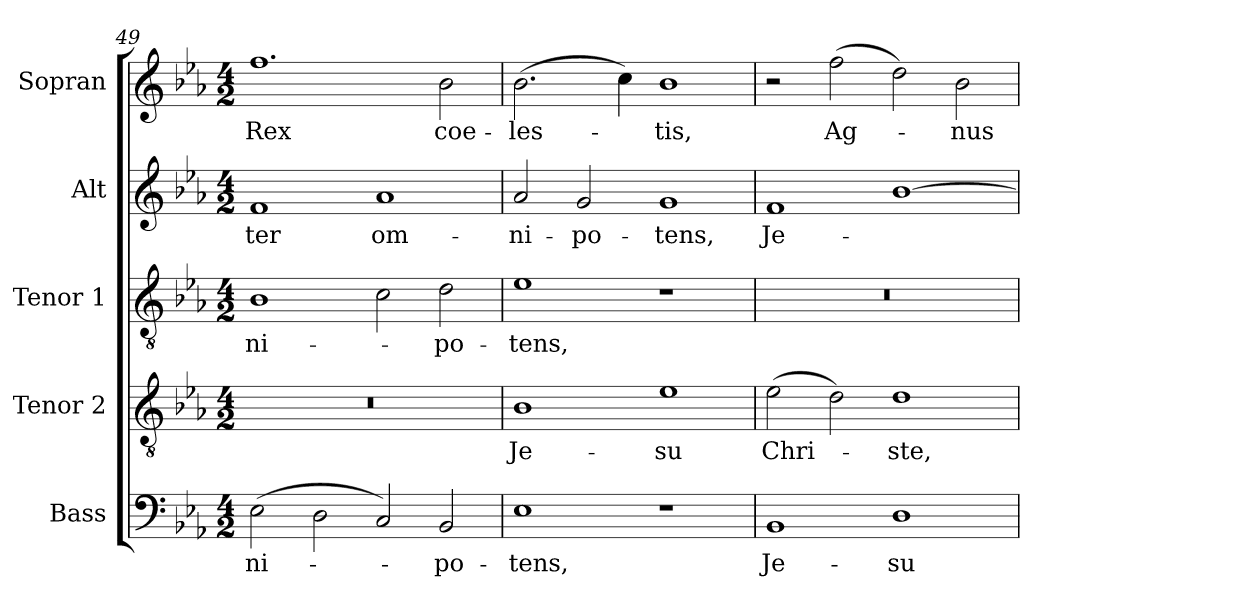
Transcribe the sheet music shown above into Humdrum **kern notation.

**kern	**text	**kern	**text	**kern	**text	**kern	**text	**kern	**text
*part5	*part5	*part4	*part4	*part3	*part3	*part2	*part2	*part1	*part1
*staff5	*staff5	*staff4	*staff4	*staff3	*staff3	*staff2	*staff2	*staff1	*staff1
*I"Bass	*	*I"Tenor 2	*	*I"Tenor 1	*	*I"Alt	*	*I"Sopran	*
*I'B.	*	*I'T. 2	*	*I'T. 1	*	*I'A.	*	*I'S.	*
*clefF4	*	*clefGv2	*	*clefGv2	*	*clefG2	*	*clefG2	*
*k[b-e-a-]	*	*k[b-e-a-]	*	*k[b-e-a-]	*	*k[b-e-a-]	*	*k[b-e-a-]	*
*E-:	*	*E-:	*	*E-:	*	*E-:	*	*E-:	*
*M4/2	*	*M4/2	*	*M4/2	*	*M4/2	*	*M4/2	*
=49	=49	=49	=49	=49	=49	=49	=49	=49	=49
!	!LO:LY:b	!	!	!	!LO:LY:b	!	!LO:LY:b	!	!LO:LY:b
(>2E-\	-ni-	0r	.	1B-	-ni-	1f	-ter	1.ff	Rex
2D\	.	.	.	.	.	.	.	.	.
!	!	!	!	!	!	!	!LO:LY:b	!	!
2C/)	.	.	.	2c\	.	1a-	om-	.	.
!	!LO:LY:b	!	!	!	!LO:LY:b	!	!	!	!LO:LY:b
2BB-/	-po-	.	.	2d\	-po-	.	.	2b-\	coe-
=50	=50	=50	=50	=50	=50	=50	=50	=50	=50
!	!LO:LY:b	!	!LO:LY:b	!	!LO:LY:b	!	!LO:LY:b	!	!LO:LY:b
1E-	-tens,	1B-	Je-	1e-	-tens,	2a-/	-ni-	(>2.b-\	-les-
!	!	!	!	!	!	!	!LO:LY:b	!	!
.	.	.	.	.	.	2g/	-po-	.	.
.	.	.	.	.	.	.	.	4cc\)	.
!	!	!	!LO:LY:b	!	!	!	!LO:LY:b	!	!LO:LY:b
1r	.	1e-	-su	1r	.	1g	-tens,	1b-	-tis,
!!LO:LB:g=z
=51	=51	=51	=51	=51	=51	=51	=51	=51	=51
!	!LO:LY:b	!	!LO:LY:b	!	!	!	!LO:LY:b	!	!
1BB-	Je-	(>2e-\	Chri-	0r	.	1f	Je-	2r	.
!	!	!	!	!	!	!	!	!	!LO:LY:b
.	.	2d\)	.	.	.	.	.	(>2ff\	Ag-
!	!LO:LY:b	!	!LO:LY:b	!	!	!	!	!	!
1D	-su	1d	-ste,	.	.	[1b-	.	2dd\)	.
!	!	!	!	!	!	!	!	!	!LO:LY:b
.	.	.	.	.	.	.	.	2b-\	-nus
=	=	=	=	=	=	=	=	=	=
*-	*-	*-	*-	*-	*-	*-	*-	*-	*-
